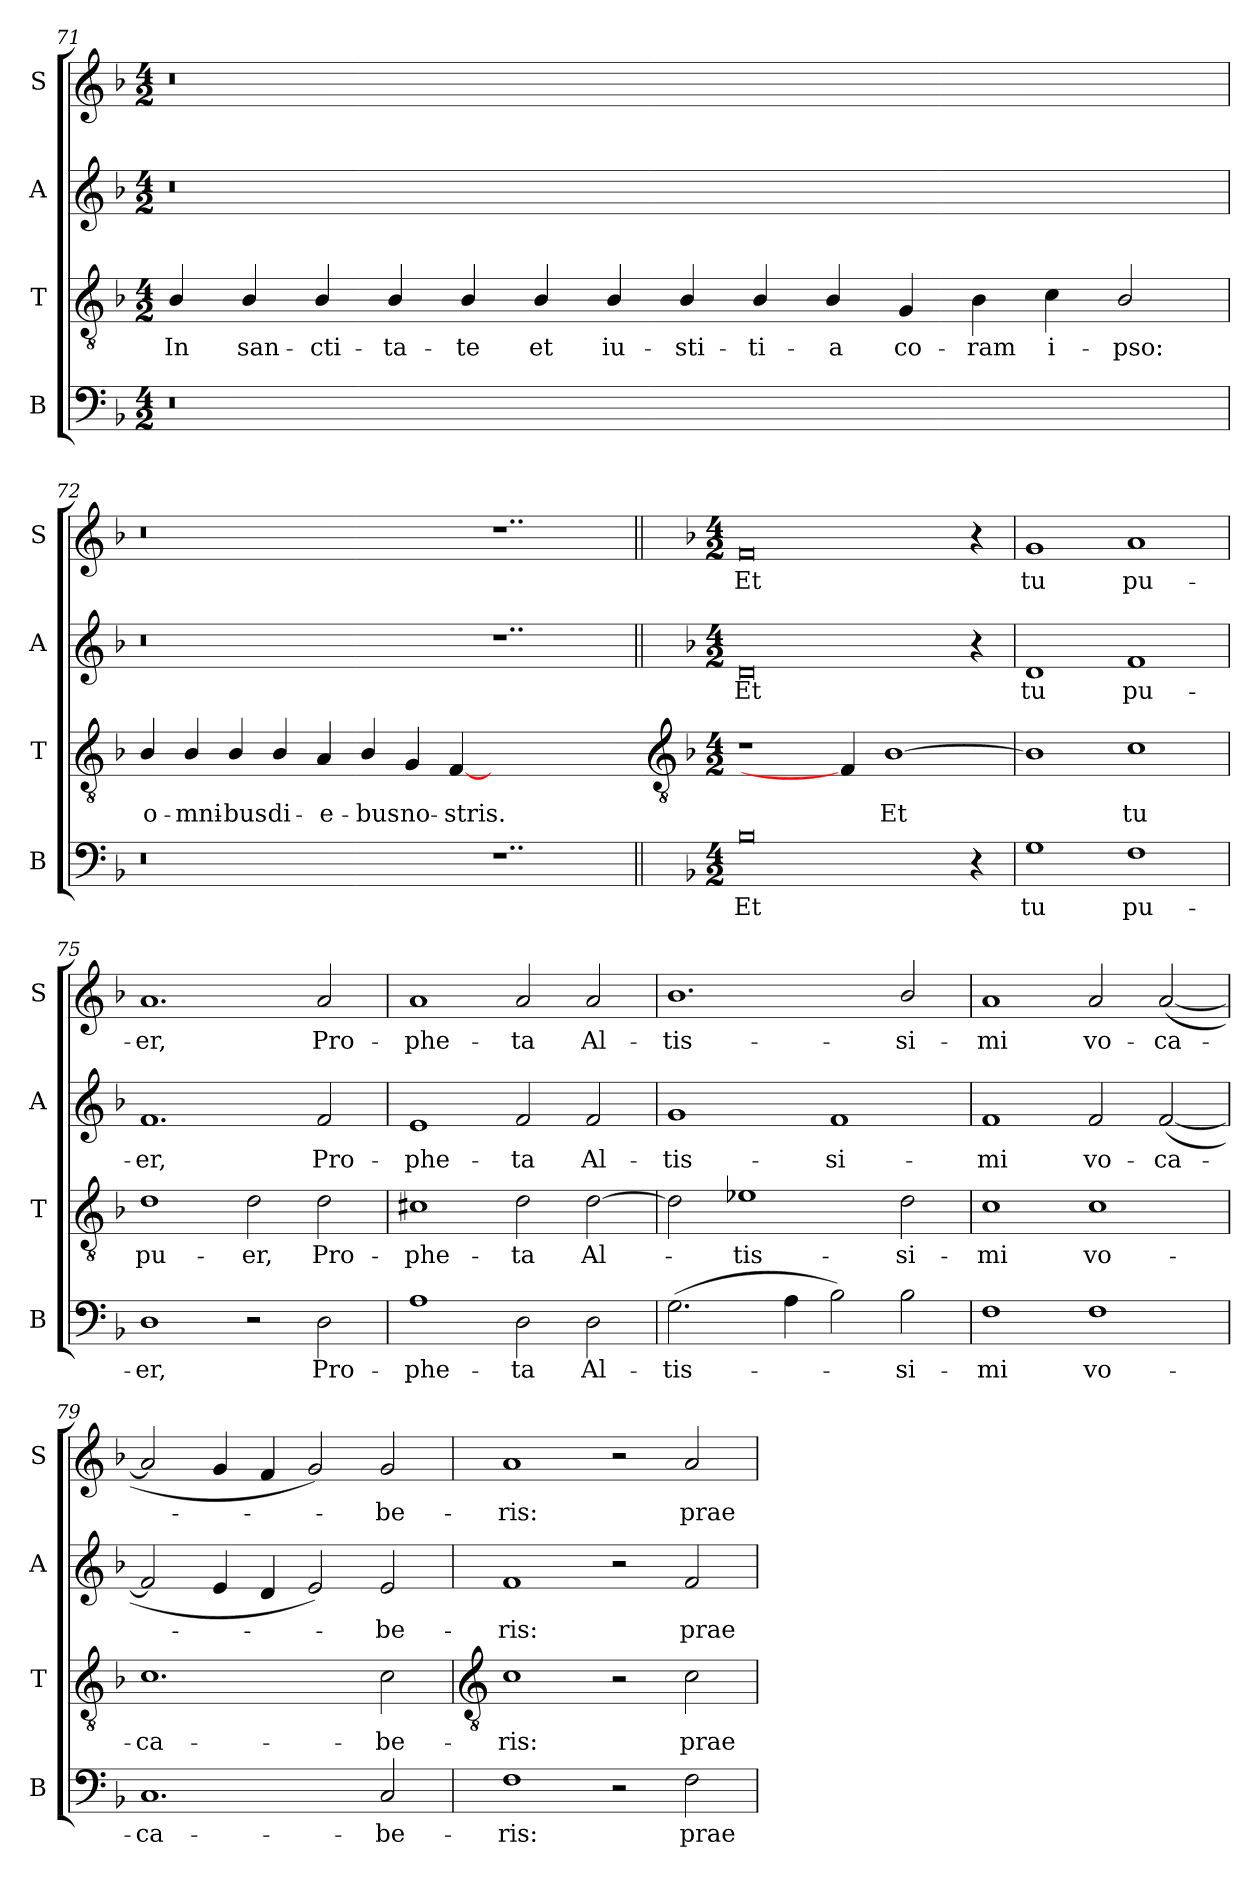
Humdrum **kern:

**kern	**text	**kern	**text	**kern	**text	**kern	**text
*part4	*part4	*part3	*part3	*part2	*part2	*part1	*part1
*staff4	*staff4	*staff3	*staff3	*staff2	*staff2	*staff1	*staff1
*I"B	*	*I"T	*	*I"A	*	*I"S	*
*I'B	*	*I'T	*	*I'A	*	*I'S	*
!!LO:LB:g=z
*clefF4	*	*clefGv2	*	*clefG2	*	*clefG2	*
*k[b-]	*	*k[b-]	*	*k[b-]	*	*k[b-]	*
*F:	*	*F:	*	*F:	*	*F:	*
*M4/2	*	*M4/2	*	*M4/2	*	*M4/2	*
=71	=71	=71	=71	=71	=71	=71	=71
!	!	!	!LO:LY:b	!	!	!	!
0r	.	4B-/	In	0r	.	0r	.
!	!	!	!LO:LY:b	!	!	!	!
.	.	4B-/	san-	.	.	.	.
!	!	!	!LO:LY:b	!	!	!	!
.	.	4B-/	-cti-	.	.	.	.
!	!	!	!LO:LY:b	!	!	!	!
.	.	4B-/	-ta-	.	.	.	.
!	!	!	!LO:LY:b	!	!	!	!
.	.	4B-/	-te	.	.	.	.
!	!	!	!LO:LY:b	!	!	!	!
.	.	4B-/	et	.	.	.	.
!	!	!	!LO:LY:b	!	!	!	!
.	.	4B-/	iu-	.	.	.	.
!	!	!	!LO:LY:b	!	!	!	!
.	.	4B-/	-sti-	.	.	.	.
!	!	!	!LO:LY:b	!	!	!	!
1..ryy	.	4B-/	-ti-	1..ryy	.	1..ryy	.
!	!	!	!LO:LY:b	!	!	!	!
.	.	4B-/	-a	.	.	.	.
!	!	!	!LO:LY:b	!	!	!	!
.	.	4G	co-	.	.	.	.
!	!	!	!LO:LY:b	!	!	!	!
.	.	4B-	-ram	.	.	.	.
!	!	!	!LO:LY:b	!	!	!	!
.	.	4c	i-	.	.	.	.
!	!	!	!LO:LY:b	!	!	!	!
.	.	2B-/	-pso:	.	.	.	.
=72	=72	=72	=72	=72	=72	=72	=72
!	!	!	!LO:LY:b	!	!	!	!
0r	.	4B-/	o-	0r	.	0r	.
!	!	!	!LO:LY:b	!	!	!	!
.	.	4B-/	-mni-	.	.	.	.
!	!	!	!LO:LY:b	!	!	!	!
.	.	4B-/	-bus	.	.	.	.
!	!	!	!LO:LY:b	!	!	!	!
.	.	4B-/	di-	.	.	.	.
!	!	!	!LO:LY:b	!	!	!	!
.	.	4A	-e-	.	.	.	.
!	!	!	!LO:LY:b	!	!	!	!
.	.	4B-/	-bus	.	.	.	.
!	!	!	!LO:LY:b	!	!	!	!
.	.	4G	no-	.	.	.	.
!	!	!	!LO:LY:b	!	!	!	!
.	.	[4F	-stris.	.	.	.	.
1..r	.	1..ryy	.	1..r	.	1..r	.
!!LO:LB:g=z
=73||	=73||	=73-	=73||	=73||	=73||	=73||	=73||
*	*	*clefGv2	*	*	*	*	*
*k[b-]	*	*	*	*k[b-]	*	*k[b-]	*
*F:	*	*	*	*F:	*	*F:	*
*M4/2	*	*M4/2	*	*M4/2	*	*M4/2	*
!	!LO:LY:b	!	!	!	!LO:LY:b	!	!LO:LY:b
0B-	Et	1r	.	0d	Et	0f	Et
.	.	4F]	.	.	.	.	.
!	!	!	!LO:LY:b	!	!	!	!
.	.	[1B-	Et	.	.	.	.
4r	.	.	.	4r	.	4r	.
=74	=74	=74	=74	=74	=74	=74	=74
!	!LO:LY:b	!	!	!	!LO:LY:b	!	!LO:LY:b
1G	tu	1B-]	.	1d	tu	1g	tu
!	!LO:LY:b	!	!LO:LY:b	!	!LO:LY:b	!	!LO:LY:b
1F	pu-	1c	tu	1f	pu-	1a	pu-
=75	=75	=75	=75	=75	=75	=75	=75
!	!LO:LY:b	!	!LO:LY:b	!	!LO:LY:b	!	!LO:LY:b
1D	-er,	1d	pu-	1.f	-er,	1.a	-er,
!	!	!	!LO:LY:b	!	!	!	!
2r	.	2d	-er,	.	.	.	.
!	!LO:LY:b	!	!LO:LY:b	!	!LO:LY:b	!	!LO:LY:b
2D	Pro-	2d	Pro-	2f	Pro-	2a	Pro-
=76	=76	=76	=76	=76	=76	=76	=76
!	!LO:LY:b	!	!LO:LY:b	!	!LO:LY:b	!	!LO:LY:b
1A	-phe-	1c#X	-phe-	1e	-phe-	1a	-phe-
!	!LO:LY:b	!	!LO:LY:b	!	!LO:LY:b	!	!LO:LY:b
2D	-ta	2d	-ta	2f	-ta	2a	-ta
!	!LO:LY:b	!	!LO:LY:b	!	!LO:LY:b	!	!LO:LY:b
2D	Al-	[2d	Al-	2f	Al-	2a	Al-
=77	=77	=77	=77	=77	=77	=77	=77
!	!LO:LY:b	!	!	!	!LO:LY:b	!	!LO:LY:b
(>2.G	-tis-	2d]	.	1g	-tis-	1.b-	-tis-
!	!	!	!LO:LY:b	!	!	!	!
.	.	1e-X	tis-	.	.	.	.
4A	.	.	.	.	.	.	.
!	!	!	!	!	!LO:LY:b	!	!
2B-)	.	.	.	1f	-si-	.	.
!	!LO:LY:b	!	!LO:LY:b	!	!	!	!LO:LY:b
2B-	si-	2d	-si-	.	.	2b-/	-si-
=78	=78	=78	=78	=78	=78	=78	=78
!	!LO:LY:b	!	!LO:LY:b	!	!LO:LY:b	!	!LO:LY:b
1F	-mi	1c	-mi	1f	-mi	1a	-mi
!	!LO:LY:b	!	!LO:LY:b	!	!LO:LY:b	!	!LO:LY:b
1F	vo-	1c	vo-	2f	vo-	2a	vo-
!	!	!	!	!	!LO:LY:b	!	!LO:LY:b
.	.	.	.	(<[2f	-ca-	(<[2a	-ca-
=79	=79	=79	=79	=79	=79	=79	=79
!	!LO:LY:b	!	!LO:LY:b	!	!	!	!
1.C	-ca-	1.c	-ca-	2f]	.	2a]	.
.	.	.	.	4e	.	4g	.
.	.	.	.	4d	.	4f	.
.	.	.	.	2e)	.	2g)	.
!	!LO:LY:b	!	!LO:LY:b	!	!LO:LY:b	!	!LO:LY:b
2C	-be-	2c	-be-	2e	be-	2g	be-
!!LO:LB:g=z
=80	=80	=80	=80	=80	=80	=80	=80
*	*	*clefGv2	*	*	*	*	*
!	!LO:LY:b	!	!LO:LY:b	!	!LO:LY:b	!	!LO:LY:b
1F	-ris:	1c	-ris:	1f	-ris:	1a	-ris:
2r	.	2r	.	2r	.	2r	.
!	!LO:LY:b	!	!LO:LY:b	!	!LO:LY:b	!	!LO:LY:b
2F	prae-	2c	prae-	2f	prae-	2a	prae-
=	=	=	=	=	=	=	=
*-	*-	*-	*-	*-	*-	*-	*-
